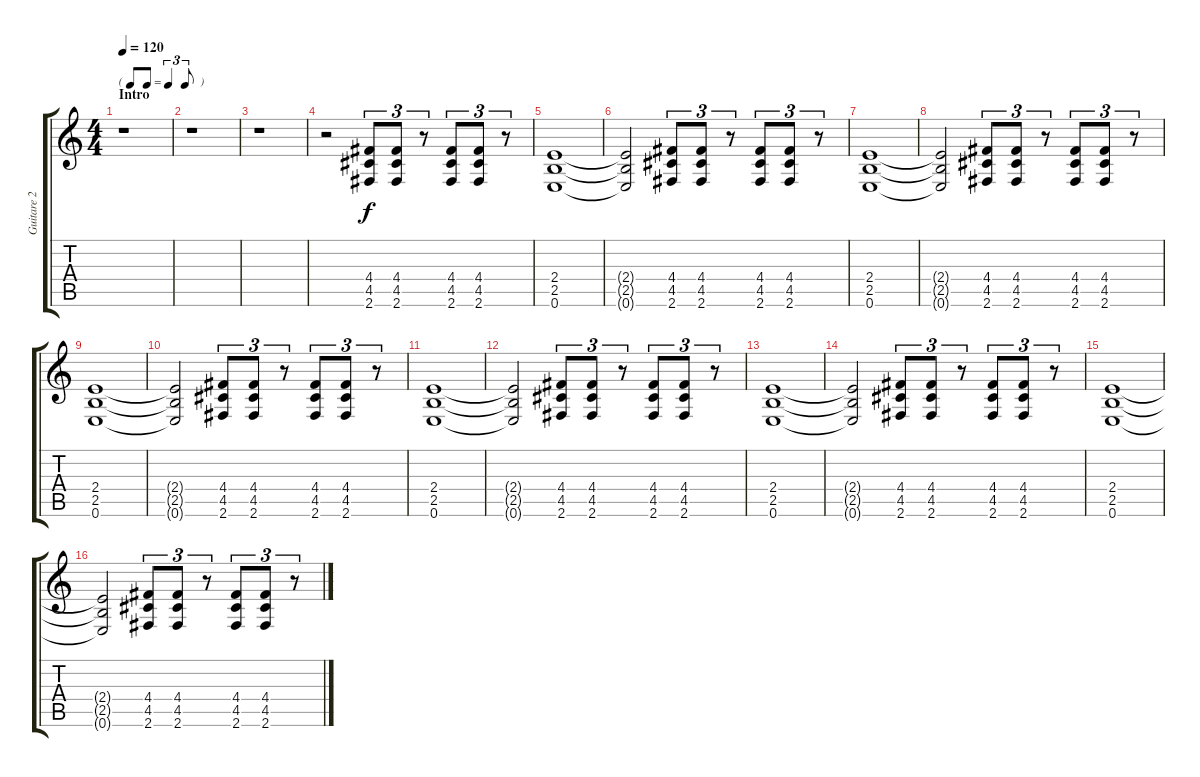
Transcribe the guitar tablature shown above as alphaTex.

\track ("Guitare 2" "Guitare 2") {instrument overdrivenguitar}
\staff {score tabs}
\tuning (E4 B3 G3 D3 A2 E2) {hide}
\ts (4 4)
\tf triplet8th
\section ("" "Intro")
\tempo 120
\clef g2
\ks c
r.1{dy f instrument overdrivenguitar} |
r.1 |
r.1 |
r.2 (4.4 4.5 2.6).8{tu (3 2)} (4.4 4.5 2.6).8{tu (3 2)} r.8{tu (3 2)} (4.4 4.5 2.6).8{tu (3 2)} (4.4 4.5 2.6).8{tu (3 2)} r.8{tu (3 2)} |
(2.4 2.5 0.6).1 |
(2.4{t} 2.5{t} 0.6{t}).2 (4.4 4.5 2.6).8{tu (3 2)} (4.4 4.5 2.6).8{tu (3 2)} r.8{tu (3 2)} (4.4 4.5 2.6).8{tu (3 2)} (4.4 4.5 2.6).8{tu (3 2)} r.8{tu (3 2)} |
(2.4 2.5 0.6).1 |
(2.4{t} 2.5{t} 0.6{t}).2 (4.4 4.5 2.6).8{tu (3 2)} (4.4 4.5 2.6).8{tu (3 2)} r.8{tu (3 2)} (4.4 4.5 2.6).8{tu (3 2)} (4.4 4.5 2.6).8{tu (3 2)} r.8{tu (3 2)} |
(2.4 2.5 0.6).1 |
(2.4{t} 2.5{t} 0.6{t}).2 (4.4 4.5 2.6).8{tu (3 2)} (4.4 4.5 2.6).8{tu (3 2)} r.8{tu (3 2)} (4.4 4.5 2.6).8{tu (3 2)} (4.4 4.5 2.6).8{tu (3 2)} r.8{tu (3 2)} |
(2.4 2.5 0.6).1 |
(2.4{t} 2.5{t} 0.6{t}).2 (4.4 4.5 2.6).8{tu (3 2)} (4.4 4.5 2.6).8{tu (3 2)} r.8{tu (3 2)} (4.4 4.5 2.6).8{tu (3 2)} (4.4 4.5 2.6).8{tu (3 2)} r.8{tu (3 2)} |
(2.4 2.5 0.6).1 |
(2.4{t} 2.5{t} 0.6{t}).2 (4.4 4.5 2.6).8{tu (3 2)} (4.4 4.5 2.6).8{tu (3 2)} r.8{tu (3 2)} (4.4 4.5 2.6).8{tu (3 2)} (4.4 4.5 2.6).8{tu (3 2)} r.8{tu (3 2)} |
(2.4 2.5 0.6).1 |
(2.4{t} 2.5{t} 0.6{t}).2 (4.4 4.5 2.6).8{tu (3 2)} (4.4 4.5 2.6).8{tu (3 2)} r.8{tu (3 2)} (4.4 4.5 2.6).8{tu (3 2)} (4.4 4.5 2.6).8{tu (3 2)} r.8{tu (3 2)}
